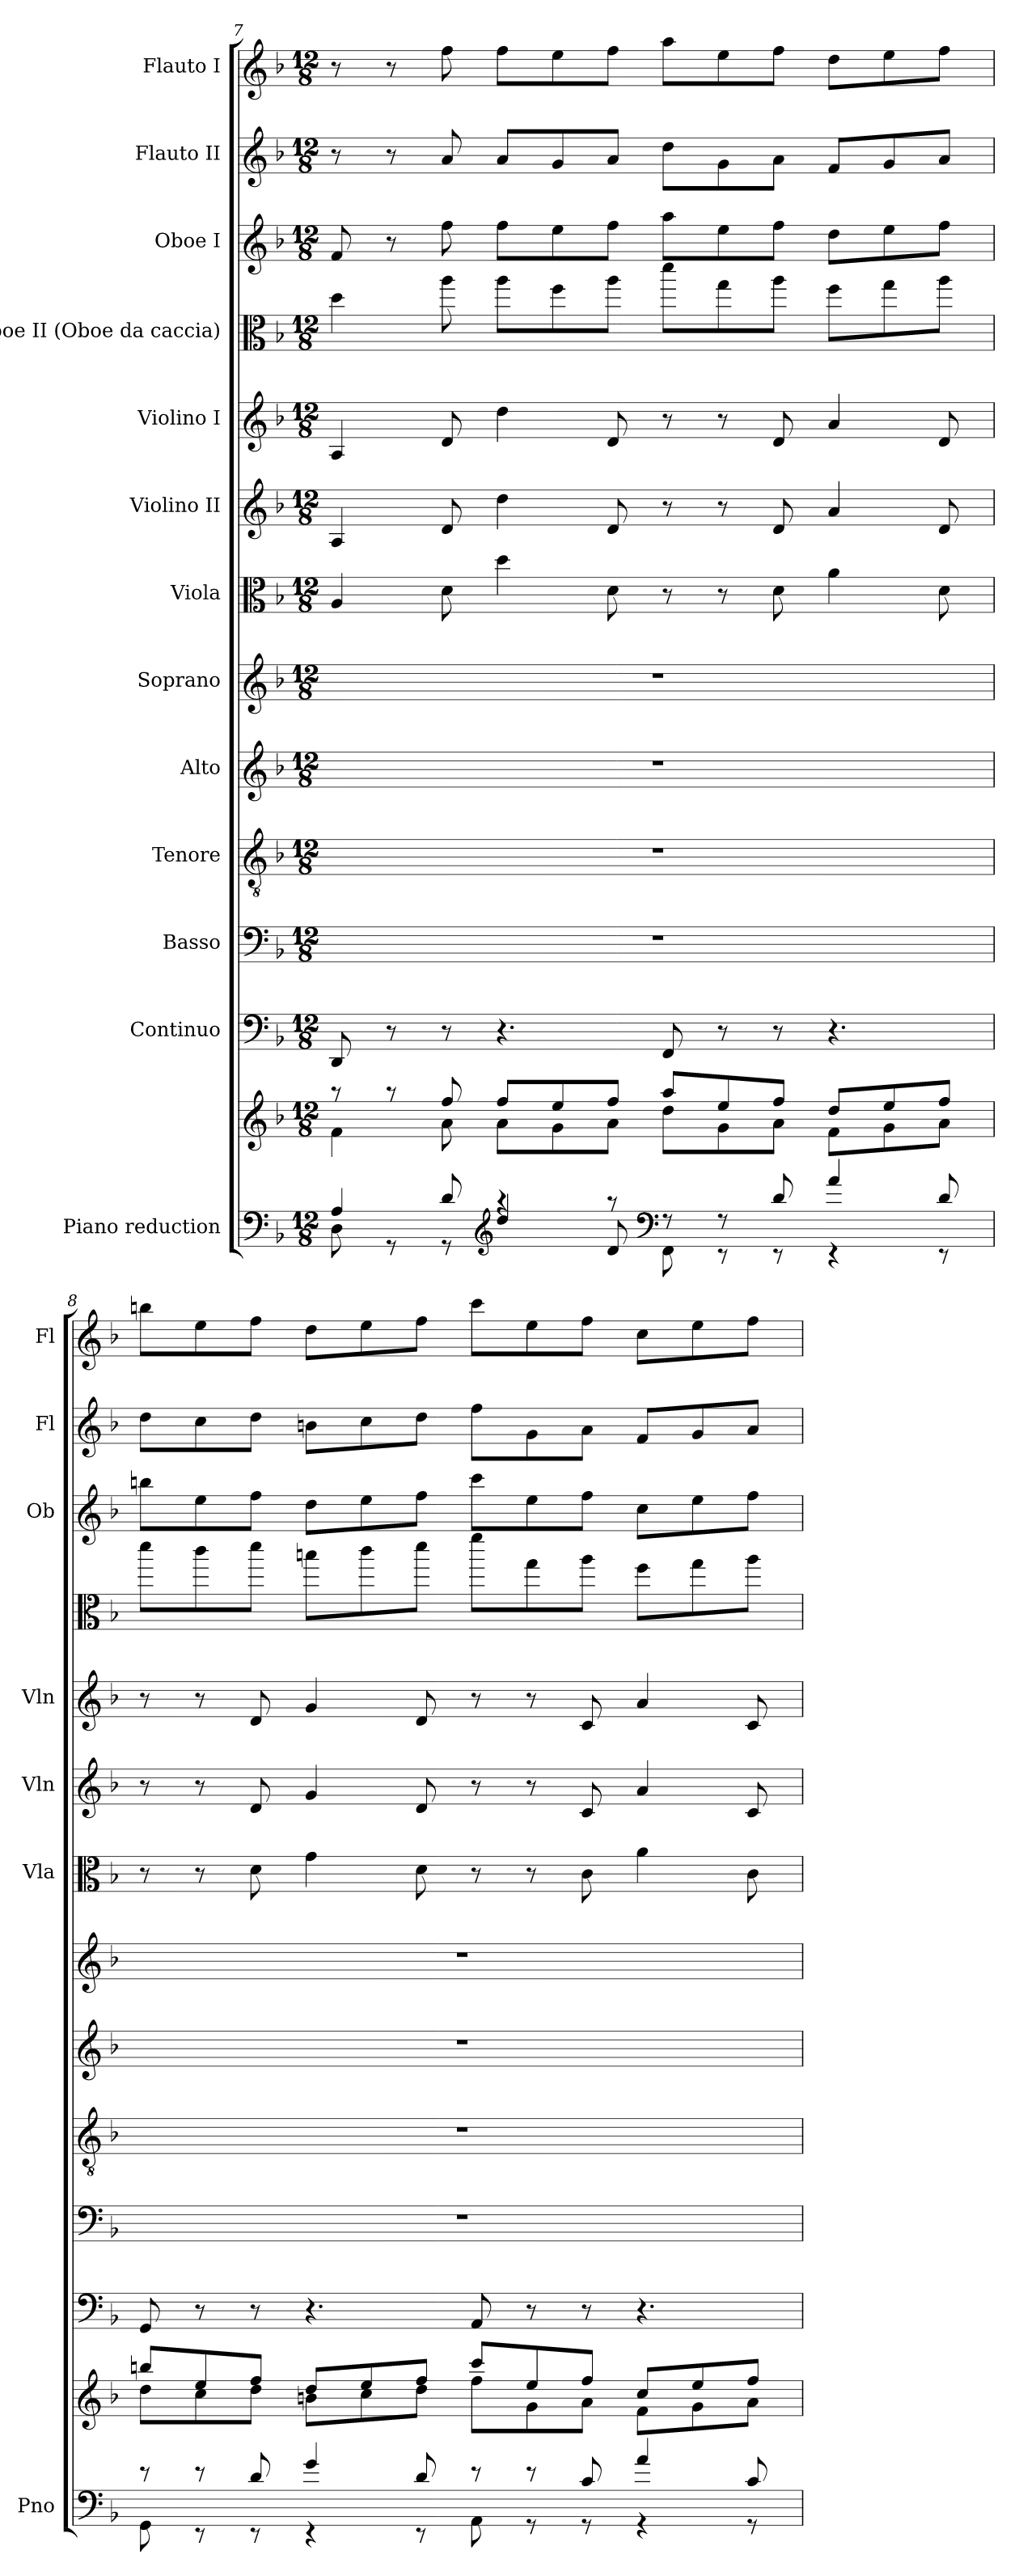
**kern	**kern	**kern	**kern	**kern	**kern	**kern	**kern	**kern	**kern	**kern	**kern	**kern	**kern
*part13	*part13	*part12	*part11	*part10	*part9	*part8	*part7	*part6	*part5	*part4	*part3	*part2	*part1
*staff14	*staff13	*staff12	*staff11	*staff10	*staff9	*staff8	*staff7	*staff6	*staff5	*staff4	*staff3	*staff2	*staff1
*I"Piano reduction	*	*I"Continuo	*I"Basso	*I"Tenore	*I"Alto	*I"Soprano	*I"Viola	*I"Violino II	*I"Violino I	*I"Oboe II (Oboe da caccia)	*I"Oboe I	*I"Flauto II	*I"Flauto I
*I'Pno	*	*	*	*	*	*	*I'Vla	*I'Vln	*I'Vln	*	*I'Ob	*I'Fl	*I'Fl
!!LO:PB:g=z
*clefF4	*clefG2	*clefF4	*clefF4	*clefGv2	*clefG2	*clefG2	*clefC3	*clefG2	*clefG2	*clefC3	*clefG2	*clefG2	*clefG2
*	*	*	*	*	*	*	*	*	*	*ITrd12c21	*	*	*
*k[b-]	*k[b-]	*k[b-]	*k[b-]	*k[b-]	*k[b-]	*k[b-]	*k[b-]	*k[b-]	*k[b-]	*k[b-]	*k[b-]	*k[b-]	*k[b-]
*M12/8	*M12/8	*M12/8	*M12/8	*M12/8	*M12/8	*M12/8	*M12/8	*M12/8	*M12/8	*M12/8	*M12/8	*M12/8	*M12/8
=7	=7	=7	=7	=7	=7	=7	=7	=7	=7	=7	=7	=7	=7
*^	*^	*	*	*	*	*	*	*	*	*	*	*	*
4A/	8D\	8r	4f\	8DD/	1.r	1.r	1.r	1.r	4A/	4A/	4A/	4d\	8f/	8r	8r
.	8r	8r	.	8r	.	.	.	.	.	.	.	.	8r	8r	8r
8d/	8r	8ff/	8a\	8r	.	.	.	.	8d\	8d/	8d/	8a\	8ff\	8a/	8ff\
*clefG2	*	*	*	*	*	*	*	*	*	*	*	*	*	*	*
4dd/	4raa	8ff/L	8a\L	4.r	.	.	.	.	4dd\	4dd\	4dd\	8a\L	8ff\L	8a/L	8ff\L
.	.	8ee/	8g\	.	.	.	.	.	.	.	.	8f\	8ee\	8g/	8ee\
8d/	8raa	8ff/J	8a\J	.	.	.	.	.	8d\	8d/	8d/	8a\J	8ff\J	8a/J	8ff\J
*clefF4	*	*	*	*	*	*	*	*	*	*	*	*	*	*	*
8r	8FF\	8aa/L	8dd\L	8FF/	.	.	.	.	8r	8r	8r	8dd\L	8aa\L	8dd\L	8aa\L
8r	8r	8ee/	8g\	8r	.	.	.	.	8r	8r	8r	8g\	8ee\	8g\	8ee\
8d/	8r	8ff/J	8a\J	8r	.	.	.	.	8d\	8d/	8d/	8a\J	8ff\J	8a\J	8ff\J
4a/	4r	8dd/L	8f\L	4.r	.	.	.	.	4a\	4a/	4a/	8f\L	8dd\L	8f/L	8dd\L
.	.	8ee/	8g\	.	.	.	.	.	.	.	.	8g\	8ee\	8g/	8ee\
8d/	8r	8ff/J	8a\J	.	.	.	.	.	8d\	8d/	8d/	8a\J	8ff\J	8a/J	8ff\J
=8	=8	=8	=8	=8	=8	=8	=8	=8	=8	=8	=8	=8	=8	=8	=8
8r	8GG\	8bbn/L	8dd\L	8GG/	1.r	1.r	1.r	1.r	8r	8r	8r	8dd\L	8bbn\L	8dd\L	8bbn\L
8r	8r	8ee/	8cc\	8r	.	.	.	.	8r	8r	8r	8cc\	8ee\	8cc\	8ee\
8d/	8r	8ff/J	8dd\J	8r	.	.	.	.	8d\	8d/	8d/	8dd\J	8ff\J	8dd\J	8ff\J
4g/	4r	8dd/L	8bn\L	4.r	.	.	.	.	4g\	4g/	4g/	8bn\L	8dd\L	8bn\L	8dd\L
.	.	8ee/	8cc\	.	.	.	.	.	.	.	.	8cc\	8ee\	8cc\	8ee\
8d/	8r	8ff/J	8dd\J	.	.	.	.	.	8d\	8d/	8d/	8dd\J	8ff\J	8dd\J	8ff\J
8r	8AA\	8ccc/L	8ff\L	8AA/	.	.	.	.	8r	8r	8r	8ff\L	8ccc\L	8ff\L	8ccc\L
8r	8r	8ee/	8g\	8r	.	.	.	.	8r	8r	8r	8g\	8ee\	8g\	8ee\
8c/	8r	8ff/J	8a\J	8r	.	.	.	.	8c\	8c/	8c/	8a\J	8ff\J	8a\J	8ff\J
4a/	4r	8cc/L	8f\L	4.r	.	.	.	.	4a\	4a/	4a/	8f\L	8cc\L	8f/L	8cc\L
.	.	8ee/	8g\	.	.	.	.	.	.	.	.	8g\	8ee\	8g/	8ee\
8c/	8r	8ff/J	8a\J	.	.	.	.	.	8c\	8c/	8c/	8a\J	8ff\J	8a/J	8ff\J
*v	*v	*	*	*	*	*	*	*	*	*	*	*	*	*	*
*	*v	*v	*	*	*	*	*	*	*	*	*	*	*	*
=	=	=	=	=	=	=	=	=	=	=	=	=	=
*-	*-	*-	*-	*-	*-	*-	*-	*-	*-	*-	*-	*-	*-
